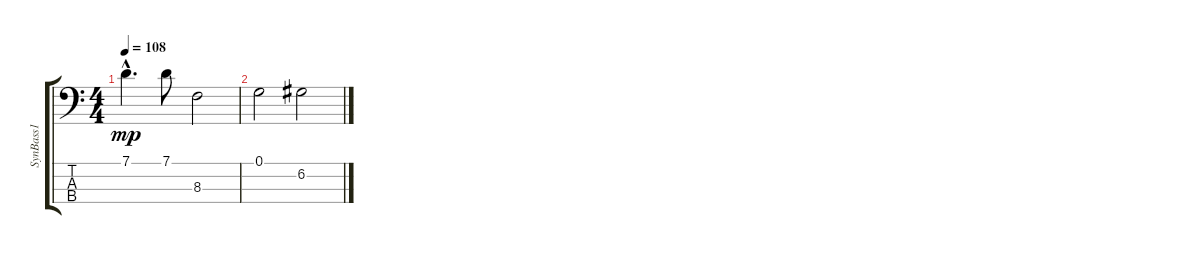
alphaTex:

\track ("SynBass1" "SynBass1") {instrument synthbass1}
\staff {score tabs}
\tuning (G2 D2 A1 E1) {hide}
\ts (4 4)
\tempo 108
\clef f4
\ks c
7.1{hac}.4{d dy mp} 7.1.8 8.3.2 |
0.1.2 6.2.2
